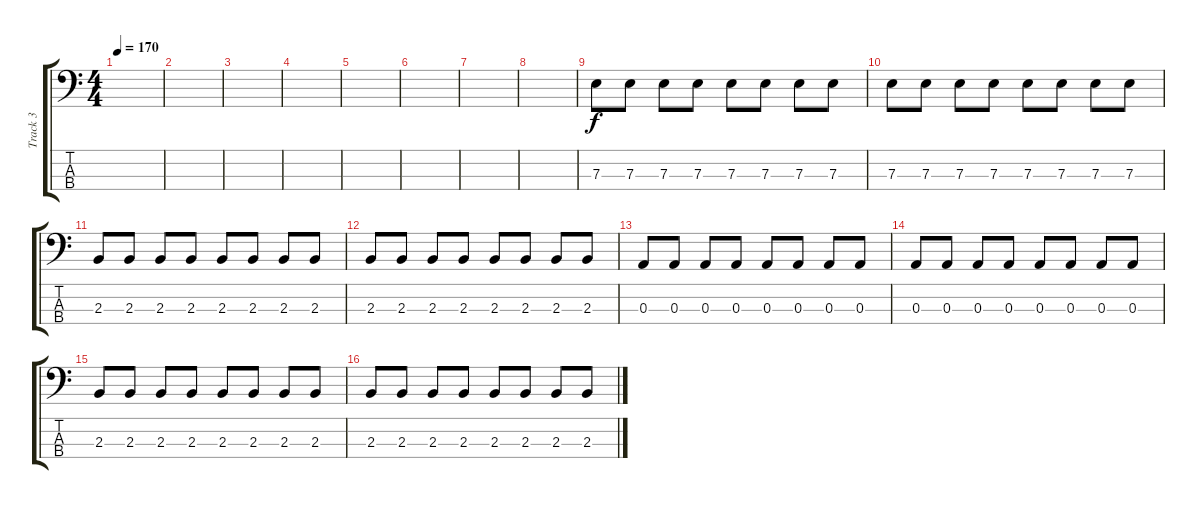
\track ("Track 3" "Track 3") {instrument electricbassfinger}
\staff {score tabs}
\tuning (G2 D2 A1 E1) {hide}
\ts (4 4)
\tempo 170
\clef f4
\ks c
|
|
|
|
|
|
|
|
7.3.8 7.3.8 7.3.8 7.3.8 7.3.8 7.3.8 7.3.8 7.3.8 |
7.3.8 7.3.8 7.3.8 7.3.8 7.3.8 7.3.8 7.3.8 7.3.8 |
2.3.8 2.3.8 2.3.8 2.3.8 2.3.8 2.3.8 2.3.8 2.3.8 |
2.3.8 2.3.8 2.3.8 2.3.8 2.3.8 2.3.8 2.3.8 2.3.8 |
0.3.8 0.3.8 0.3.8 0.3.8 0.3.8 0.3.8 0.3.8 0.3.8 |
0.3.8 0.3.8 0.3.8 0.3.8 0.3.8 0.3.8 0.3.8 0.3.8 |
2.3.8 2.3.8 2.3.8 2.3.8 2.3.8 2.3.8 2.3.8 2.3.8 |
2.3.8 2.3.8 2.3.8 2.3.8 2.3.8 2.3.8 2.3.8 2.3.8
